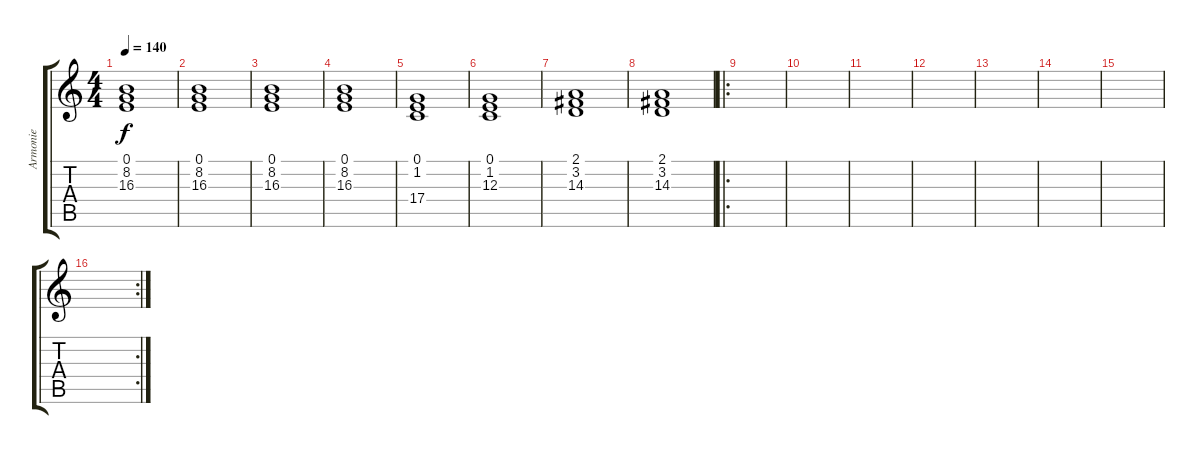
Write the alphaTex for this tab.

\track ("Armonie" "Armonie") {instrument pad2warm}
\staff {score tabs}
\tuning (E4 B3 G3 D3 A2 E2) {hide}
\ts (4 4)
\tempo 140
\clef g2
\ks c
(0.1 8.2 16.3).1{dy f} |
(0.1 8.2 16.3).1 |
(0.1 8.2 16.3).1 |
(0.1 8.2 16.3).1 |
(0.1 1.2 17.4).1 |
(0.1 1.2 12.3).1 |
(2.1 3.2 14.3).1 |
(2.1 3.2 14.3).1 |
\ro
|
|
|
|
|
|
|
\rc 2
